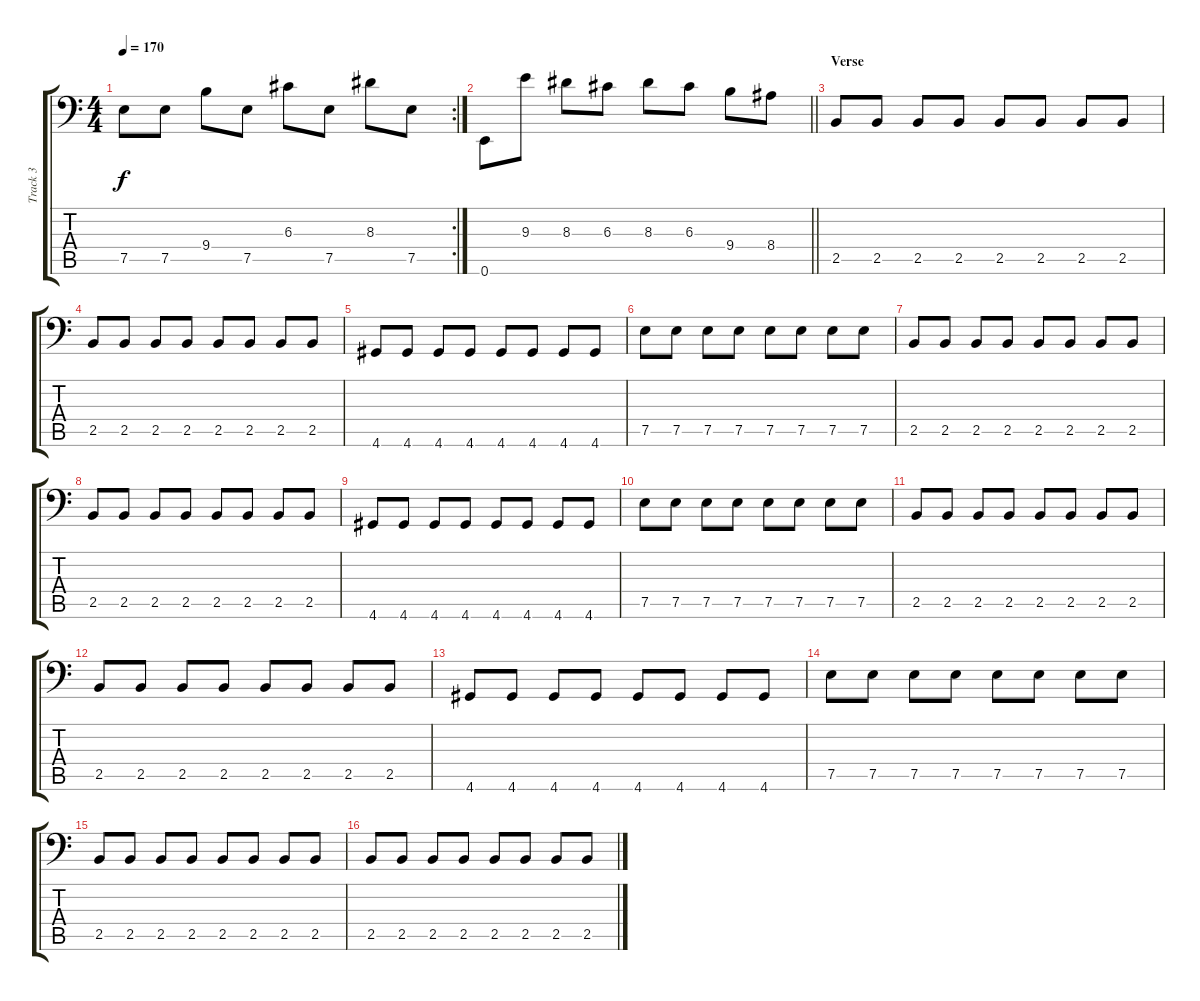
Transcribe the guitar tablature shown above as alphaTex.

\track ("Track 3" "Track 3") {instrument electricbasspick}
\staff {score tabs}
\tuning (E3 B2 G2 D2 A1 E1) {hide}
\rc 2
\ts (4 4)
\tempo 170
\clef f4
\ks c
7.5.8{dy f} 7.5.8 9.4.8 7.5.8 6.3.8 7.5.8 8.3.8 7.5.8 |
\barLineRight lightlight
0.6.8 9.3.8 8.3.8 6.3.8 8.3.8 6.3.8 9.4.8 8.4.8 |
\section ("" "Verse")
2.5.8 2.5.8 2.5.8 2.5.8 2.5.8 2.5.8 2.5.8 2.5.8 |
2.5.8 2.5.8 2.5.8 2.5.8 2.5.8 2.5.8 2.5.8 2.5.8 |
4.6.8 4.6.8 4.6.8 4.6.8 4.6.8 4.6.8 4.6.8 4.6.8 |
7.5.8 7.5.8 7.5.8 7.5.8 7.5.8 7.5.8 7.5.8 7.5.8 |
2.5.8 2.5.8 2.5.8 2.5.8 2.5.8 2.5.8 2.5.8 2.5.8 |
2.5.8 2.5.8 2.5.8 2.5.8 2.5.8 2.5.8 2.5.8 2.5.8 |
4.6.8 4.6.8 4.6.8 4.6.8 4.6.8 4.6.8 4.6.8 4.6.8 |
7.5.8 7.5.8 7.5.8 7.5.8 7.5.8 7.5.8 7.5.8 7.5.8 |
2.5.8 2.5.8 2.5.8 2.5.8 2.5.8 2.5.8 2.5.8 2.5.8 |
2.5.8 2.5.8 2.5.8 2.5.8 2.5.8 2.5.8 2.5.8 2.5.8 |
4.6.8 4.6.8 4.6.8 4.6.8 4.6.8 4.6.8 4.6.8 4.6.8 |
7.5.8 7.5.8 7.5.8 7.5.8 7.5.8 7.5.8 7.5.8 7.5.8 |
2.5.8 2.5.8 2.5.8 2.5.8 2.5.8 2.5.8 2.5.8 2.5.8 |
2.5.8 2.5.8 2.5.8 2.5.8 2.5.8 2.5.8 2.5.8 2.5.8
